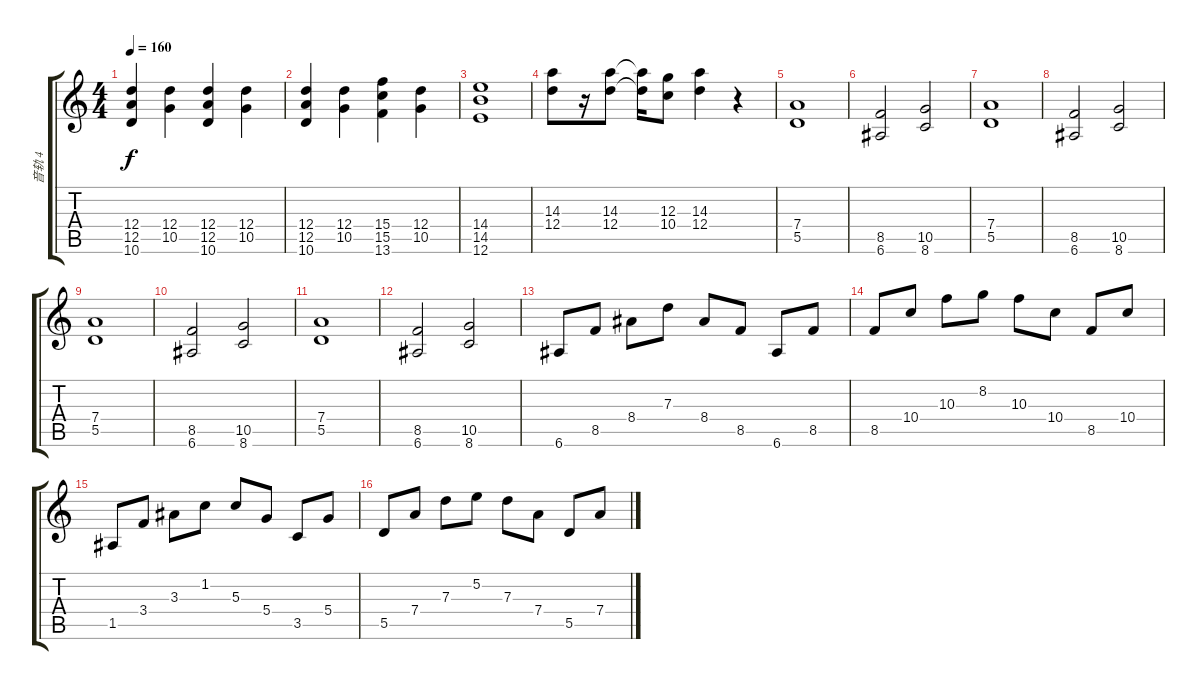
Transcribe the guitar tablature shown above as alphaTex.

\track ("音轨 4" "音轨 4") {instrument distortionguitar}
\staff {score tabs}
\tuning (E4 B3 G3 D3 A2 E2) {hide}
\ts (4 4)
\tempo 160
\clef g2
\ks c
(12.4 12.5 10.6).4{dy f} (12.4 10.5).4 (12.4 12.5 10.6).4 (12.4 10.5).4 |
(12.4 12.5 10.6).4 (12.4 10.5).4 (15.4 15.5 13.6).4 (12.4 10.5).4 |
(14.4 14.5 12.6).1 |
(14.3 12.4).8 r.16 (14.3 12.4).8 (14.3{t} 12.4{t}).16 (12.3 10.4).8 (14.3 12.4).4 r.4 |
(7.4 5.5).1 |
(8.5 6.6).2 (10.5 8.6).2 |
(7.4 5.5).1 |
(8.5 6.6).2 (10.5 8.6).2 |
(7.4 5.5).1 |
(8.5 6.6).2 (10.5 8.6).2 |
(7.4 5.5).1 |
(8.5 6.6).2 (10.5 8.6).2 |
6.6.8 8.5.8 8.4.8 7.3.8 8.4.8 8.5.8 6.6.8 8.5.8 |
8.5.8 10.4.8 10.3.8 8.2.8 10.3.8 10.4.8 8.5.8 10.4.8 |
1.5.8 3.4.8 3.3.8 1.2.8 5.3.8 5.4.8 3.5.8 5.4.8 |
5.5.8 7.4.8 7.3.8 5.2.8 7.3.8 7.4.8 5.5.8 7.4.8
